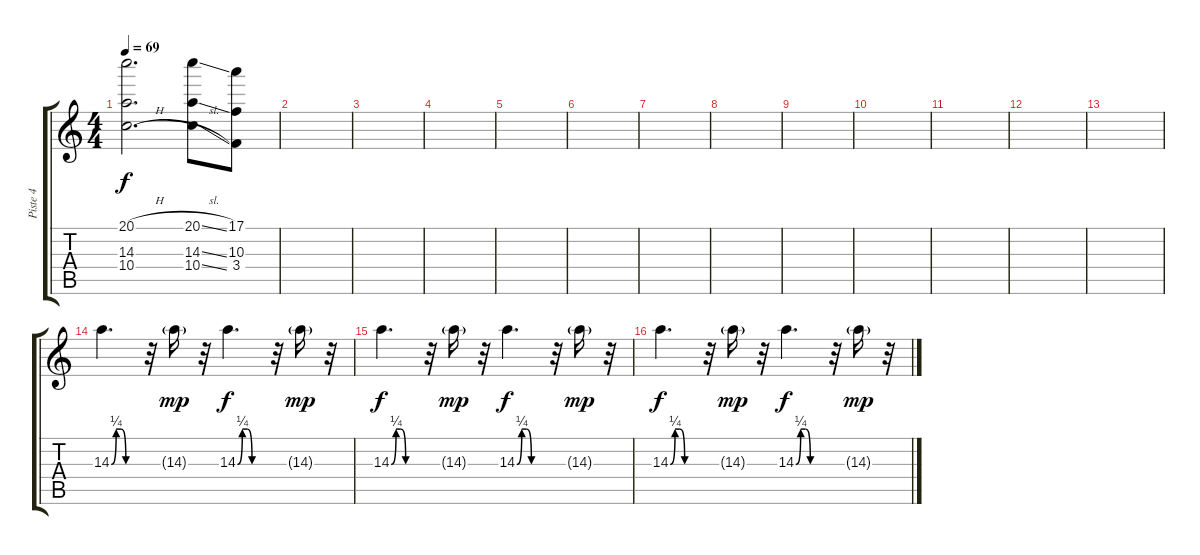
\track ("Piste 4" "Piste 4") {instrument electricguitarjazz}
\staff {score tabs}
\tuning (E4 B3 G3 D3 A2 E2) {hide}
\ts (4 4)
\tempo 69
\clef g2
\ks c
(20.1{h} 14.3{h} 10.4{h}).2{d dy f} (20.1{sl} 14.3{sl} 10.4{sl}).8 (17.1 10.3 3.4).8 |
|
|
|
|
|
|
|
|
|
|
|
|
14.3{be (custom 0 0 10 1 20 1 30 0 60 0)}.4{d volume 13 instrument electricguitarjazz} r.32 14.3{g}.16{dy mp} r.32 14.3{be (custom 0 0 10 1 20 1 30 0 60 0)}.4{d dy f} r.32 14.3{g}.16{dy mp} r.32 |
14.3{be (custom 0 0 10 1 20 1 30 0 60 0)}.4{d dy f} r.32 14.3{g}.16{dy mp} r.32 14.3{be (custom 0 0 10 1 20 1 30 0 60 0)}.4{d dy f} r.32 14.3{g}.16{dy mp} r.32 |
14.3{be (custom 0 0 10 1 20 1 30 0 60 0)}.4{d dy f} r.32 14.3{g}.16{dy mp} r.32 14.3{be (custom 0 0 10 1 20 1 30 0 60 0)}.4{d dy f} r.32 14.3{g}.16{dy mp} r.32
